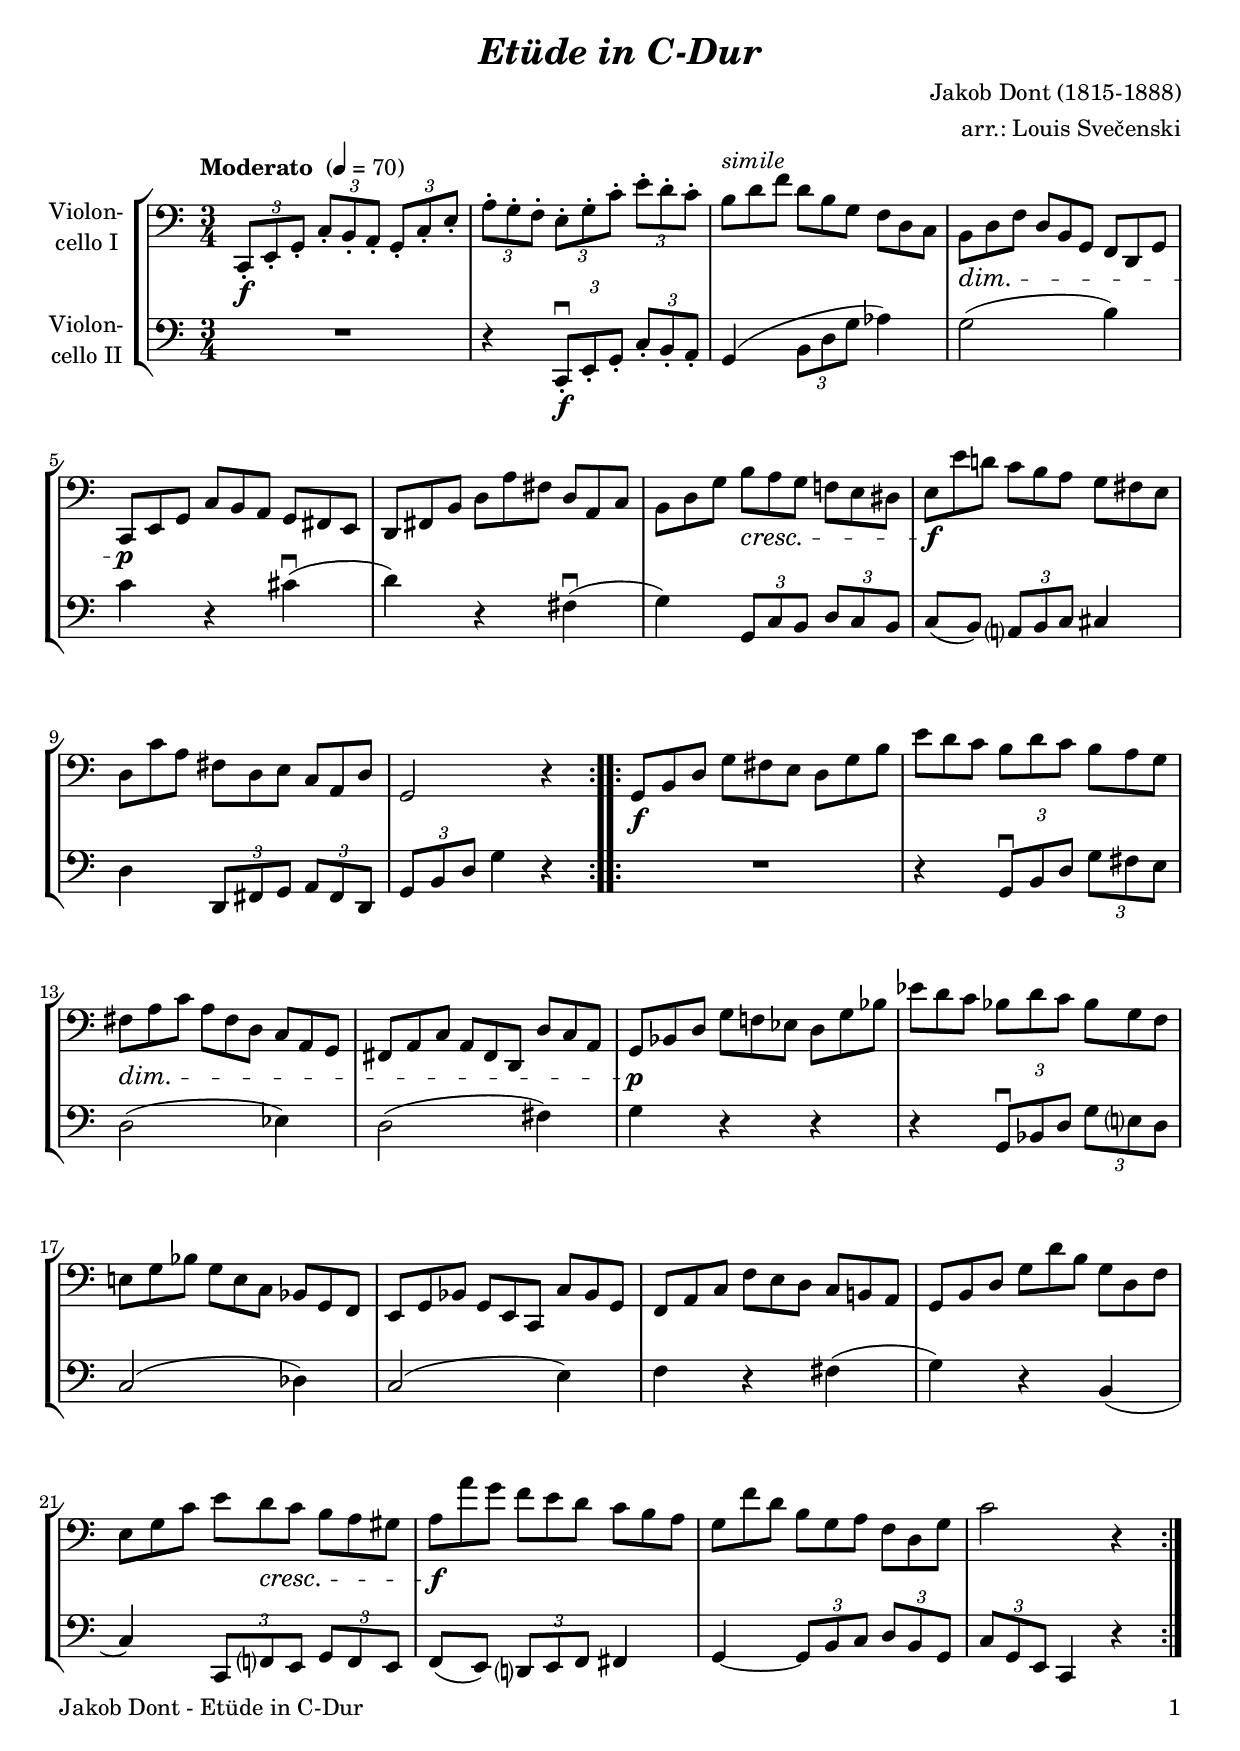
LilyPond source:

\version "2.20.2"
\include "deutsch.ly"
  
#(set-global-staff-size 20)

\header {
  title     = \markup \bold \italic "Etüde in C-Dur"
  composer  = "Jakob Dont (1815-1888)"
  arranger  = "arr.: Louis Svečenski"
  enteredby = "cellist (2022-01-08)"
%  piece     = ""
}

voiceconsts = {
  \key c \major
  \time 3/4
  \clef "bass"
%  \numericTimeSignature
  \compressEmptyMeasures
  % Set default beaming for all staves
% \set Timing.beamExceptions = #'()
% \set Timing.baseMoment     = #(ly:make-moment 1 4)
% \set Timing.beatStructure  = #'(1 1 1)
  \tempo "Moderato " 4=70
}

micl = "clarinet"
mifl = "flute"
miob = "oboe"
mifh = "french horn"
misx = "tenor sax"
mist = "string ensemble 1"
miba = "cello"

simi = \markup \italic "simile"

va = \relative c, {
  \voiceconsts

  \repeat volta 2 {
    \tuplet 3/2 4 {
      c8-.\f e-. g-. c-. h-. a-. g-. c-. e-.
      a-. g-. f-. e-. g-. c-. e-. d-. c-.
      \omit TupletNumber
      h^\simi d f d h g f d c

      h\dim d f d h g f d g
      c,\p e g c h a g fis e
      d fis h d a' fis d a c

      h d g h\cresc a g f! e dis
      e\f e' d! c h a g fis e
      d c' a fis d e c a d
    }
    g,2 r4
  }
  
  \repeat volta 2 {
    \tuplet 3/2 4 {
      g8\f h d g fis e d g h
      e d c h d c h a g
      fis\dim a c a fis d c a g

      fis a c a fis d d' c a
      g\p b d g f! es d g b
      es d c b d c b g f

      e! g b g e c b g f
      e g b g e c c' b g
      f a c f e d c h! a
      g h d g d' h g d f

      e g c e d\cresc c h a gis
      a\f a' g f e d c h a
      g f' d h g a f d g
    }
    c2 r4
  }
}

vb = \relative c, {
  \voiceconsts

  \repeat volta 2 {
    R2.
    r4 \tuplet 3/2 4 { c8-.\downbow\f e-. g-. c-. h-. a-. }
    g4( \tuplet 3/2 4 { h8 d g } as4)

    g2( h4)
    c r cis(\downbow
    d) r fis,(\downbow

    g) \tuplet 3/2 4 { g,8 c h d c h }
    c( h) \tuplet 3/2 4 { a? h c } cis4
    d \tuplet 3/2 4 { d,8 fis g a fis d }
    \tuplet 3/2 4 { g h d } g4 r
  }

  \repeat volta 2 {
    R2.
    r4 \tuplet 3/2 4 { g,8\downbow h d g fis e }
    d2( es4)

    d2( fis4)
    g r r
    r \tuplet 3/2 4 { g,8\downbow b d g e? d }

    c2( des4)
    c2( e4)
    f r fis(
    g) r h,(

    c) \tuplet 3/2 4 { c,8 f? e g f e }
    f( e) \tuplet 3/2 4 { d? e f } fis4
    g~ \tuplet 3/2 4 { g8 h c d h g }
    \tuplet 3/2 4 { c g e } c4 r
  }
}


music = \new StaffGroup <<
      \new Staff {
	\set Staff.midiInstrument = \miba
	\set Staff.instrumentName = \markup \center-column { "Violon-" "cello I" }
	\transpose f f { \va }
      }

      \new Staff {
	\set Staff.midiInstrument = \miba
	\set Staff.instrumentName = \markup \center-column { "Violon-" "cello II" }
	\transpose f f { \vb }
      }
>>

\book {
   \paper {
    print-page-number = ##t
    print-first-page-number = ##t
    ragged-last-bottom = ##f
    oddHeaderMarkup = \markup \null
    evenHeaderMarkup = \markup \null
    oddFooterMarkup = \markup {
      \fill-line {
%        \on-the-fly #print-page-number-check-first
        "Jakob Dont - Etüde in C-Dur" \fromproperty #'page:page-number-string
      }
    }
    evenFooterMarkup = \oddFooterMarkup
  } \score {
    \music
    \layout {}
  }

  \score {
    \unfoldRepeats \music

    \midi {
      \context {
        \Score
      }
    }
  }
}